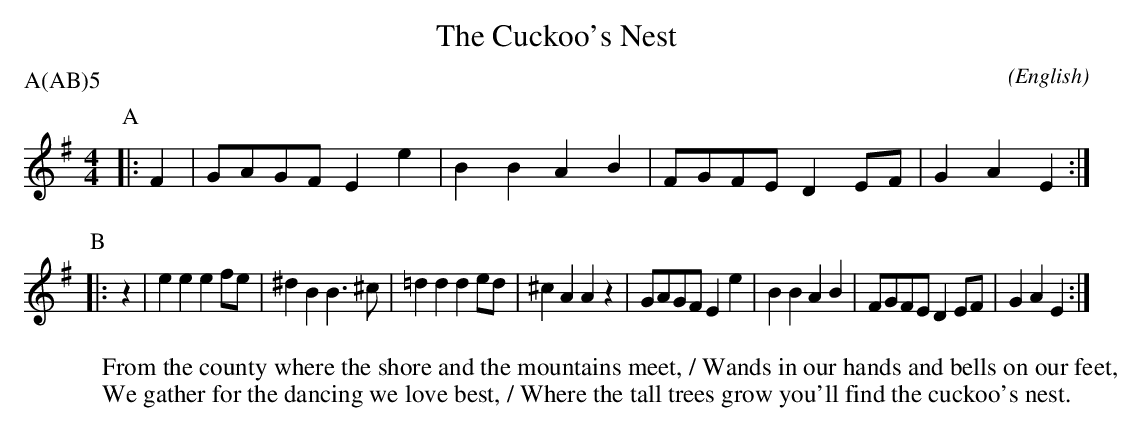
X:1
T:The Cuckoo's Nest
M:4/4
C:
O:English
P:A(AB)5
K:Em
P:A
|: F2 | GAGF  E2 e2 |  B2 B2 A2  B2 |  FGFE  D2 EF |  G2 A2 E2 :|
W: From the county where the shore and the mountains meet, / Wands in our hands and bells on our feet,
W: We gather for the dancing we love best, / Where the tall trees grow you'll find the cuckoo's nest.
P:B
|: z2 | e2 e2 e2 fe | ^d2 B2 B3 ^c  | =d2 d2 d2 ed | ^c2 A2 A2  \
   z2 | GAGF  E2 e2 |  B2 B2 A2  B2 |  FGFE  D2 EF |  G2 A2 E2 :|
